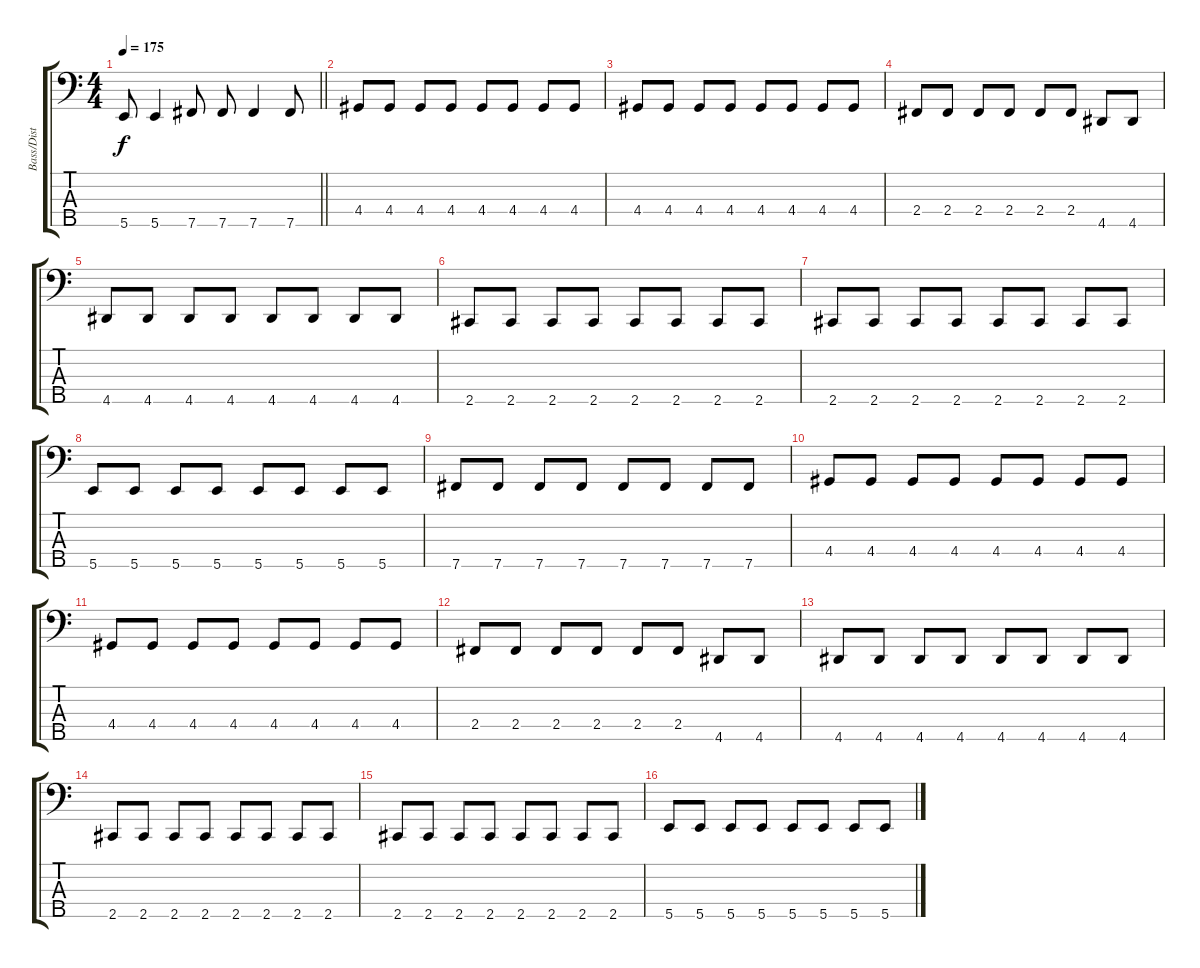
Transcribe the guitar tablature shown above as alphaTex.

\track ("Bass/Dist" "Bass/Dist") {instrument slapbass2}
\staff {score tabs}
\tuning (G2 D2 A1 E1 B0) {hide}
\ts (4 4)
\tempo 175
\clef f4
\barLineRight lightlight
\ks c
5.5.8{dy f} 5.5.4 7.5.8 7.5.8 7.5.4 7.5.8 |
\section ("" "")
4.4.8 4.4.8 4.4.8 4.4.8 4.4.8 4.4.8 4.4.8 4.4.8 |
\section ("" "")
4.4.8 4.4.8 4.4.8 4.4.8 4.4.8 4.4.8 4.4.8 4.4.8 |
2.4.8 2.4.8 2.4.8 2.4.8 2.4.8 2.4.8 4.5.8 4.5.8 |
4.5.8 4.5.8 4.5.8 4.5.8 4.5.8 4.5.8 4.5.8 4.5.8 |
2.5.8 2.5.8 2.5.8 2.5.8 2.5.8 2.5.8 2.5.8 2.5.8 |
2.5.8 2.5.8 2.5.8 2.5.8 2.5.8 2.5.8 2.5.8 2.5.8 |
5.5.8 5.5.8 5.5.8 5.5.8 5.5.8 5.5.8 5.5.8 5.5.8 |
7.5.8 7.5.8 7.5.8 7.5.8 7.5.8 7.5.8 7.5.8 7.5.8 |
4.4.8 4.4.8 4.4.8 4.4.8 4.4.8 4.4.8 4.4.8 4.4.8 |
4.4.8 4.4.8 4.4.8 4.4.8 4.4.8 4.4.8 4.4.8 4.4.8 |
2.4.8 2.4.8 2.4.8 2.4.8 2.4.8 2.4.8 4.5.8 4.5.8 |
4.5.8 4.5.8 4.5.8 4.5.8 4.5.8 4.5.8 4.5.8 4.5.8 |
2.5.8 2.5.8 2.5.8 2.5.8 2.5.8 2.5.8 2.5.8 2.5.8 |
2.5.8 2.5.8 2.5.8 2.5.8 2.5.8 2.5.8 2.5.8 2.5.8 |
5.5.8 5.5.8 5.5.8 5.5.8 5.5.8 5.5.8 5.5.8 5.5.8
